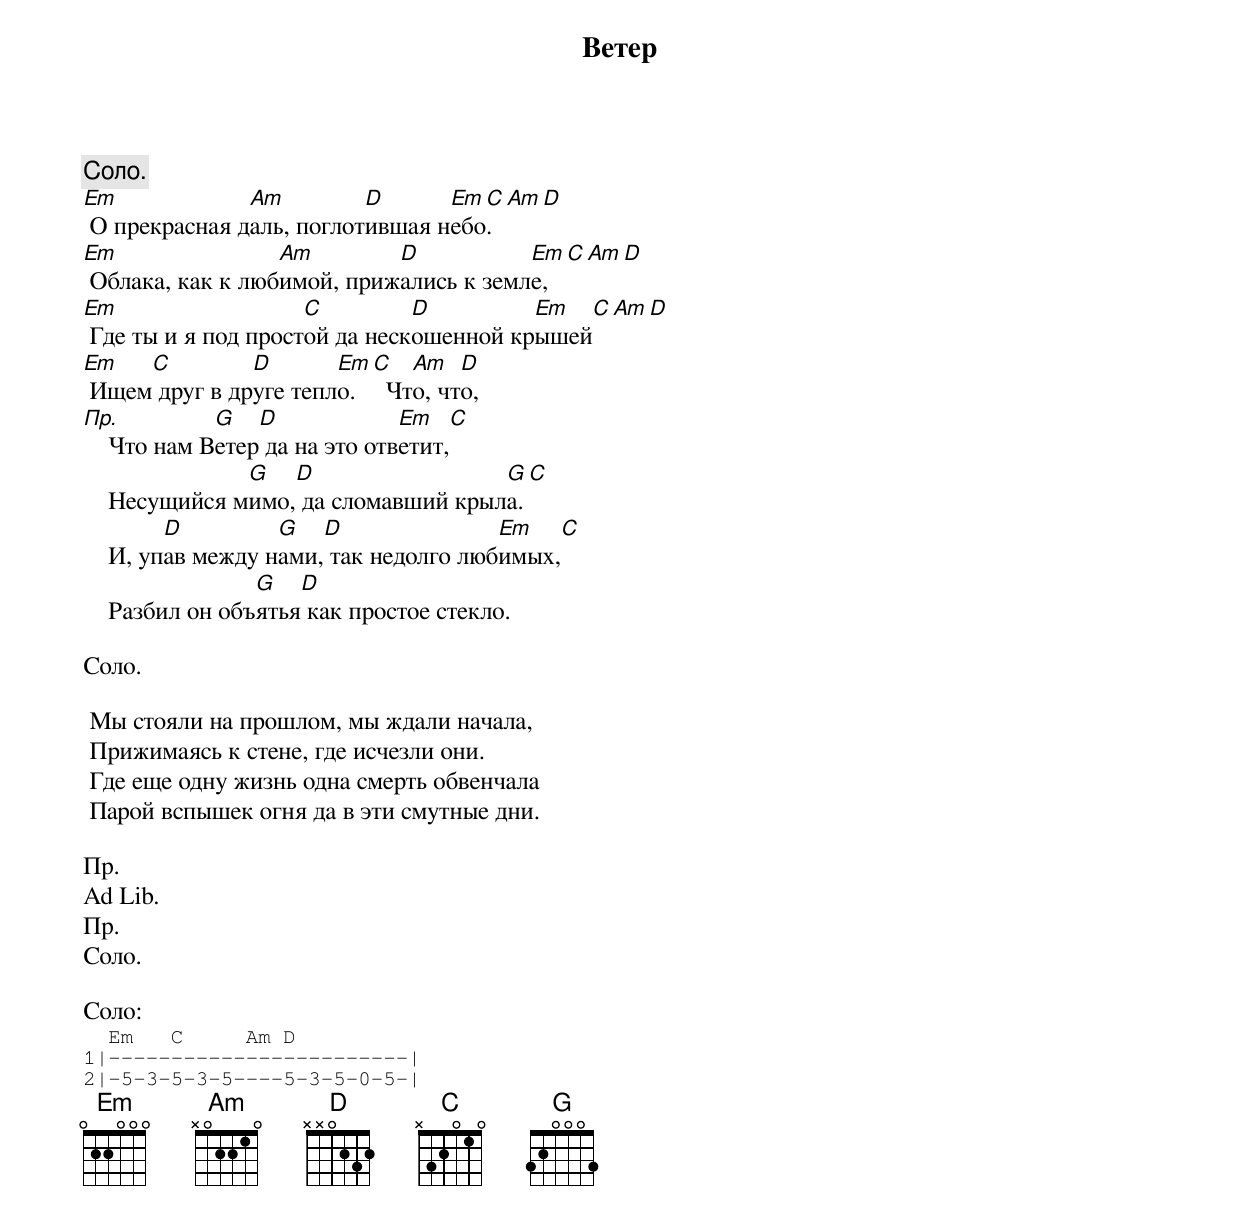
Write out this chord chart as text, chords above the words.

  Ветер

Соло.
Em             Am         D      Em C Am D
 О прекрасная даль, поглотившая небо.
Em                Am        D           Em C Am D
 Облака, как к любимой, прижались к земле,
Em                   С         D         Em   C Am D
 Где ты и я под простой да нескошенной крышей
Em   C         D       Em C   Am   D
 Ищем друг в друге тепло.   Что, что,
Пр.          G   D             Em    C
    Что нам Ветер да на это ответит,
               G   D                 G      C
    Несущийся мимо, да сломавший крыла.
         D         G   D               Em       C
    И, упав между нами, так недолго любимых,
                 G   D
    Разбил он объятья как простое стекло.

Соло.

 Мы стояли на прошлом, мы ждали начала,
 Прижимаясь к стене, где исчезли они.
 Где еще одну жизнь одна смерть обвенчала
 Парой вспышек огня да в эти смутные дни.

Пр.
Ad Lib.
Пр.
Соло.

Соло:
  Em   C     Am D
1|------------------------|
2|-5-3-5-3-5----5-3-5-0-5-|
